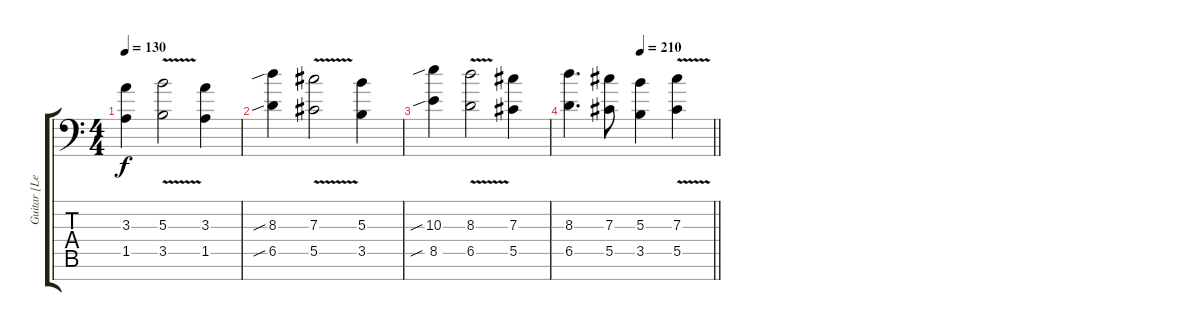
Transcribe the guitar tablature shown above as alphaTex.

\track ("Guitar [Left]" "Guitar [Le") {instrument distortionguitar}
\staff {score tabs}
\tuning (Eb4 Bb3 Gb3 Db3 Ab2 Eb2 Bb1) {hide}
\ts (4 4)
\tempo 130
\clef f4
\ks c
(3.3 1.5).4{dy f} (5.3{v} 3.5{v}).2 (3.3 1.5).4 |
(8.3{sib} 6.5{sib}).4 (7.3{v} 5.5{v}).2 (5.3 3.5).4 |
(10.3{sib} 8.5{sib}).4 (8.3{v} 6.5{v}).2 (7.3 5.5).4 |
\tempo (210 0.5)
\barLineRight lightlight
(8.3 6.5).4{d} (7.3 5.5).8 (5.3 3.5).4 (7.3{v} 5.5{v}).4
